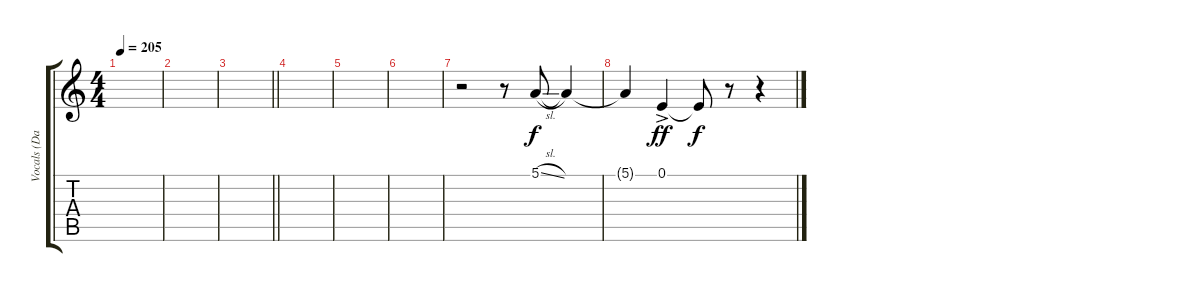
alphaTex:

\track ("Vocals (Dave Mustaine)" "Vocals (Da") {instrument lead2sawtooth}
\staff {score tabs}
\tuning (E4 B3 G3 D3 A2 E2) {hide}
\ts (4 4)
\tempo 205
\clef g2
\ks c
|
|
\barLineRight lightlight
|
|
|
|
r.2 r.8 5.1{sl}.8 5.1{t}.4 |
5.1{t}.4 0.1{ac}.4{dy ff} 0.1{t}.8{dy f} r.8 r.4
